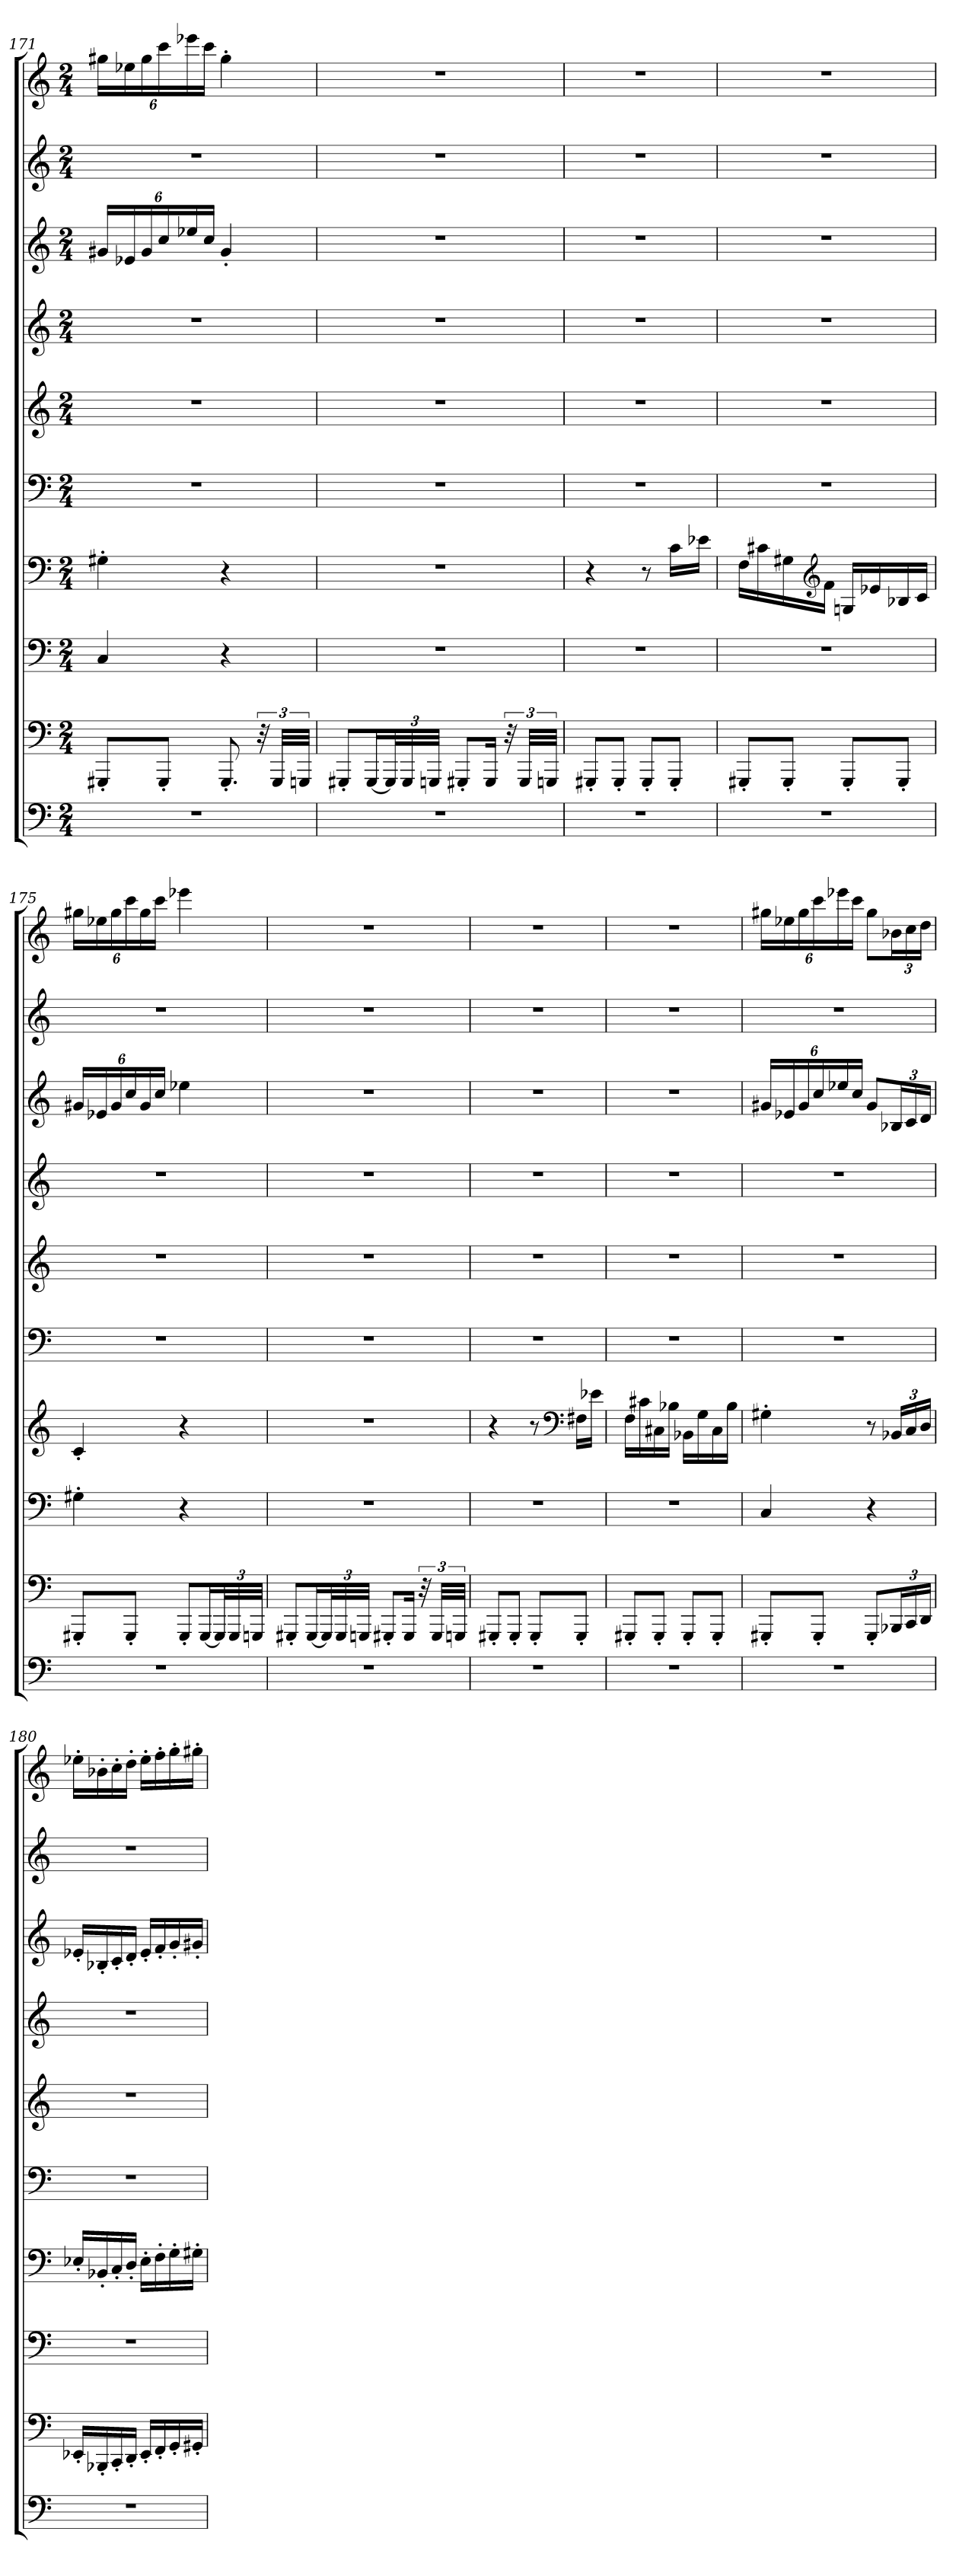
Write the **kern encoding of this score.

**kern	**kern	**kern	**kern	**kern	**kern	**kern	**kern	**kern	**kern
*part5	*part5	*part4	*part4	*part3	*part3	*part2	*part2	*part1	*part1
*staff10	*staff9	*staff8	*staff7	*staff6	*staff5	*staff4	*staff3	*staff2	*staff1
!!LO:PB:g=z
*clefF4	*clefF4	*clefF4	*clefF4	*clefF4	*clefG2	*clefG2	*clefG2	*clefG2	*clefG2
*k[]	*k[]	*k[]	*k[]	*k[]	*k[]	*k[]	*k[]	*k[]	*k[]
*M2/4	*M2/4	*M2/4	*M2/4	*M2/4	*M2/4	*M2/4	*M2/4	*M2/4	*M2/4
*	*	*	*	*	*	*	*Xbrackettup	*	*Xbrackettup
=171	=171	=171	=171	=171	=171	=171	=171	=171	=171
2r	8GGG#X'/L	4C/	4G#X'\	2r	2r	2r	24g#X/LL	2r	24gg#X\LL
.	.	.	.	.	.	.	24e-X/	.	24ee-X\
.	.	.	.	.	.	.	24g#/	.	24gg#\
.	8GGG#'/J	.	.	.	.	.	24cc/	.	24ccc\
.	.	.	.	.	.	.	24ee-X/	.	24eee-X\
.	.	.	.	.	.	.	24cc/JJ	.	24ccc\JJ
.	8.GGG#'/	4r	4r	.	.	.	4g#'/	.	4gg#'\
.	48r	.	.	.	.	.	.	.	.
.	48GGG#/LLL	.	.	.	.	.	.	.	.
.	48GGGn/JJJ	.	.	.	.	.	.	.	.
=172	=172	=172	=172	=172	=172	=172	=172	=172	=172
*	*	*	*	*	*	*	*	*	*MM120
2r	8GGG#X'/L	2r	2r	2r	2r	2r	2r	2r	2r
.	[16GGG#/L	.	.	.	.	.	.	.	.
*	*Xbrackettup	*	*	*	*	*	*	*	*
.	48GGG#/L]	.	.	.	.	.	.	.	.
.	48GGG#/	.	.	.	.	.	.	.	.
.	48GGGn/JJJ	.	.	.	.	.	.	.	.
.	8GGG#X'/L	.	.	.	.	.	.	.	.
.	16GGG#/Jk	.	.	.	.	.	.	.	.
*	*brackettup	*	*	*	*	*	*	*	*
.	48r	.	.	.	.	.	.	.	.
.	48GGG#/LLL	.	.	.	.	.	.	.	.
.	48GGGn/JJJ	.	.	.	.	.	.	.	.
=173	=173	=173	=173	=173	=173	=173	=173	=173	=173
2r	8GGG#X'/L	2r	4r	2r	2r	2r	2r	2r	2r
.	8GGG#'/J	.	.	.	.	.	.	.	.
.	8GGG#'/L	.	8r	.	.	.	.	.	.
.	8GGG#'/J	.	16c\LL	.	.	.	.	.	.
.	.	.	16e-X\JJ	.	.	.	.	.	.
!!LO:PB:g=z
=174	=174	=174	=174	=174	=174	=174	=174	=174	=174
2r	8GGG#X'/L	2r	16F\LL	2r	2r	2r	2r	2r	2r
.	.	.	16c#X\	.	.	.	.	.	.
.	8GGG#'/J	.	16G#X\	.	.	.	.	.	.
*	*	*	*clefG2	*	*	*	*	*	*
.	.	.	16f\JJ	.	.	.	.	.	.
.	8GGG#'/L	.	16Gn/LL	.	.	.	.	.	.
.	.	.	16e-X/	.	.	.	.	.	.
.	8GGG#'/J	.	16B-X/	.	.	.	.	.	.
.	.	.	16c#/JJ	.	.	.	.	.	.
=175	=175	=175	=175	=175	=175	=175	=175	=175	=175
2r	8GGG#X'/L	4G#X'\	4c'/	2r	2r	2r	24g#X/LL	2r	24gg#X\LL
.	.	.	.	.	.	.	24e-X/	.	24ee-X\
.	.	.	.	.	.	.	24g#/	.	24gg#\
.	8GGG#'/J	.	.	.	.	.	24cc/	.	24ccc\
.	.	.	.	.	.	.	24g#/	.	24gg#\
.	.	.	.	.	.	.	24cc/JJ	.	24ccc\JJ
.	8GGG#'/L	4r	4r	.	.	.	4ee-X\	.	4eee-X\
.	[16GGG#/L	.	.	.	.	.	.	.	.
*	*Xbrackettup	*	*	*	*	*	*	*	*
.	48GGG#/L]	.	.	.	.	.	.	.	.
.	48GGG#/	.	.	.	.	.	.	.	.
.	48GGGn/JJJ	.	.	.	.	.	.	.	.
!!LO:PB:g=z
=176	=176	=176	=176	=176	=176	=176	=176	=176	=176
2r	8GGG#X'/L	2r	2r	2r	2r	2r	2r	2r	2r
.	[16GGG#/L	.	.	.	.	.	.	.	.
.	48GGG#/L]	.	.	.	.	.	.	.	.
.	48GGG#/	.	.	.	.	.	.	.	.
.	48GGGn/JJJ	.	.	.	.	.	.	.	.
.	8GGG#X'/L	.	.	.	.	.	.	.	.
.	16GGG#/Jk	.	.	.	.	.	.	.	.
*	*brackettup	*	*	*	*	*	*	*	*
.	48r	.	.	.	.	.	.	.	.
.	48GGG#/LLL	.	.	.	.	.	.	.	.
.	48GGGn/JJJ	.	.	.	.	.	.	.	.
=177	=177	=177	=177	=177	=177	=177	=177	=177	=177
2r	8GGG#X'/L	2r	4r	2r	2r	2r	2r	2r	2r
.	8GGG#'/J	.	.	.	.	.	.	.	.
.	8GGG#'/L	.	8r	.	.	.	.	.	.
*	*	*	*clefF4	*	*	*	*	*	*
.	8GGG#'/J	.	16F#X\LL	.	.	.	.	.	.
.	.	.	16e-X\JJ	.	.	.	.	.	.
=178	=178	=178	=178	=178	=178	=178	=178	=178	=178
2r	8GGG#X'/L	2r	16F\LL	2r	2r	2r	2r	2r	2r
.	.	.	16c#X\	.	.	.	.	.	.
.	8GGG#'/J	.	16C#X\	.	.	.	.	.	.
.	.	.	16B-X\JJ	.	.	.	.	.	.
.	8GGG#'/L	.	16BB-X\LL	.	.	.	.	.	.
.	.	.	16G\	.	.	.	.	.	.
.	8GGG#'/J	.	16C#\	.	.	.	.	.	.
.	.	.	16B-\JJ	.	.	.	.	.	.
!!LO:PB:g=z
=179	=179	=179	=179	=179	=179	=179	=179	=179	=179
2r	8GGG#X'/L	4C/	4G#X'\	2r	2r	2r	24g#X/LL	2r	24gg#X\LL
.	.	.	.	.	.	.	24e-X/	.	24ee-X\
.	.	.	.	.	.	.	24g#/	.	24gg#\
.	8GGG#'/J	.	.	.	.	.	24cc/	.	24ccc\
.	.	.	.	.	.	.	24ee-X/	.	24eee-X\
.	.	.	.	.	.	.	24cc/JJ	.	24ccc\JJ
.	8GGG#'/L	4r	8r	.	.	.	8g#/L	.	8gg#\L
*	*Xbrackettup	*	*Xbrackettup	*	*	*	*	*	*
*	*	*	*	*	*	*	*	*	*MM120
.	24BBB-X/L	.	24BB-X/LL	.	.	.	24B-X/L	.	24b-X\L
.	24CC/	.	24C/	.	.	.	24c/	.	24cc\
.	24DD/JJ	.	24D/JJ	.	.	.	24d/JJ	.	24dd\JJ
=180	=180	=180	=180	=180	=180	=180	=180	=180	=180
2r	16EE-X'/LL	2r	16E-X'/LL	2r	2r	2r	16e-X'/LL	2r	16ee-X'\LL
.	16BBB-X'/	.	16BB-X'/	.	.	.	16B-X'/	.	16b-X'\
.	16CC'/	.	16C'/	.	.	.	16c'/	.	16cc'\
.	16DD'/JJ	.	16D'/JJ	.	.	.	16d'/JJ	.	16dd'\JJ
.	16EE-'/LL	.	16E-'\LL	.	.	.	16e-'/LL	.	16ee-'\LL
.	16FF'/	.	16F'\	.	.	.	16f'/	.	16ff'\
.	16GG'/	.	16G'\	.	.	.	16g'/	.	16gg'\
.	16GG#X'/JJ	.	16G#X'\JJ	.	.	.	16g#X'/JJ	.	16gg#X'\JJ
=	=	=	=	=	=	=	=	=	=
*-	*-	*-	*-	*-	*-	*-	*-	*-	*-
